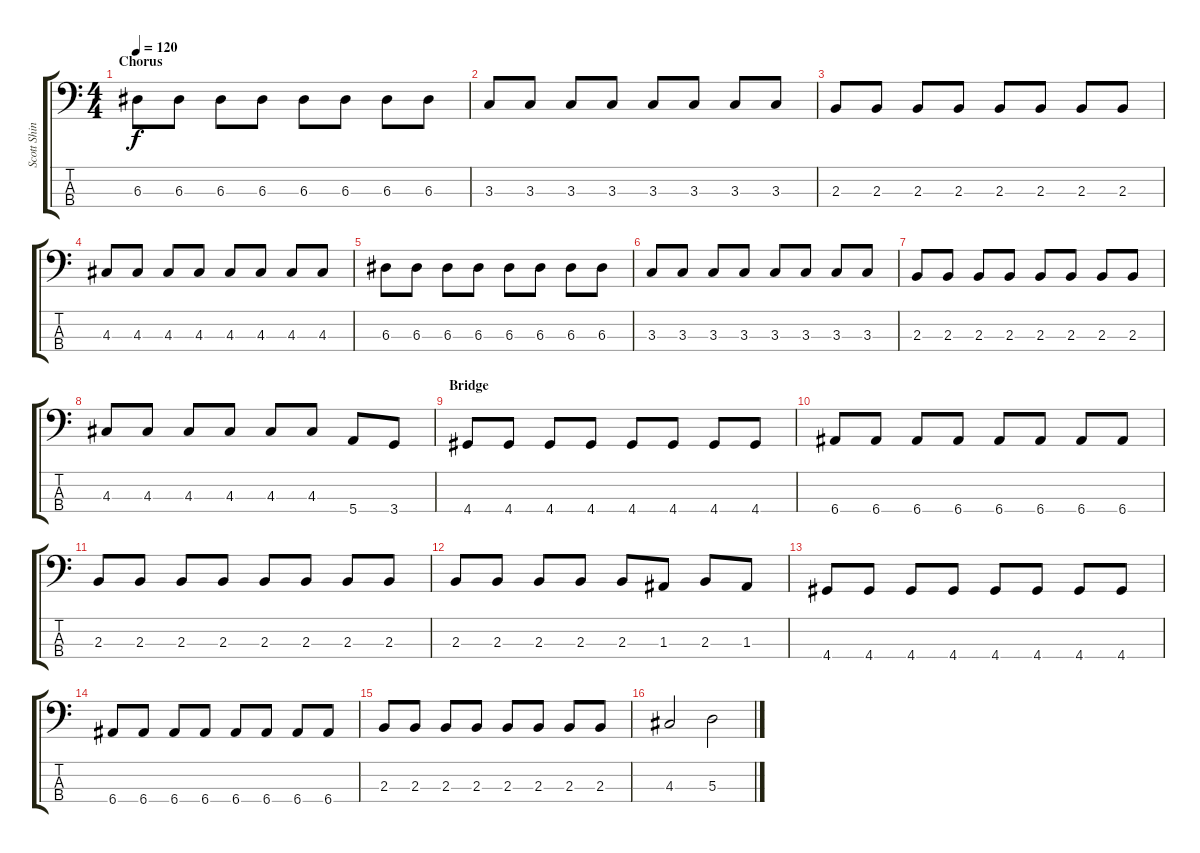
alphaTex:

\track ("Scott Shiner" "Scott Shin") {instrument electricbassfinger}
\staff {score tabs}
\tuning (G2 D2 A1 E1) {hide}
\ts (4 4)
\section ("" "Chorus")
\tempo 120
\clef f4
\ks c
6.3.8{dy f} 6.3.8 6.3.8 6.3.8 6.3.8 6.3.8 6.3.8 6.3.8 |
3.3.8 3.3.8 3.3.8 3.3.8 3.3.8 3.3.8 3.3.8 3.3.8 |
2.3.8 2.3.8 2.3.8 2.3.8 2.3.8 2.3.8 2.3.8 2.3.8 |
4.3.8 4.3.8 4.3.8 4.3.8 4.3.8 4.3.8 4.3.8 4.3.8 |
6.3.8 6.3.8 6.3.8 6.3.8 6.3.8 6.3.8 6.3.8 6.3.8 |
3.3.8 3.3.8 3.3.8 3.3.8 3.3.8 3.3.8 3.3.8 3.3.8 |
2.3.8 2.3.8 2.3.8 2.3.8 2.3.8 2.3.8 2.3.8 2.3.8 |
4.3.8 4.3.8 4.3.8 4.3.8 4.3.8 4.3.8 5.4.8 3.4.8 |
\section ("" "Bridge")
4.4.8 4.4.8 4.4.8 4.4.8 4.4.8 4.4.8 4.4.8 4.4.8 |
6.4.8 6.4.8 6.4.8 6.4.8 6.4.8 6.4.8 6.4.8 6.4.8 |
2.3.8 2.3.8 2.3.8 2.3.8 2.3.8 2.3.8 2.3.8 2.3.8 |
2.3.8 2.3.8 2.3.8 2.3.8 2.3.8 1.3.8 2.3.8 1.3.8 |
4.4.8 4.4.8 4.4.8 4.4.8 4.4.8 4.4.8 4.4.8 4.4.8 |
6.4.8 6.4.8 6.4.8 6.4.8 6.4.8 6.4.8 6.4.8 6.4.8 |
2.3.8 2.3.8 2.3.8 2.3.8 2.3.8 2.3.8 2.3.8 2.3.8 |
4.3.2 5.3.2
